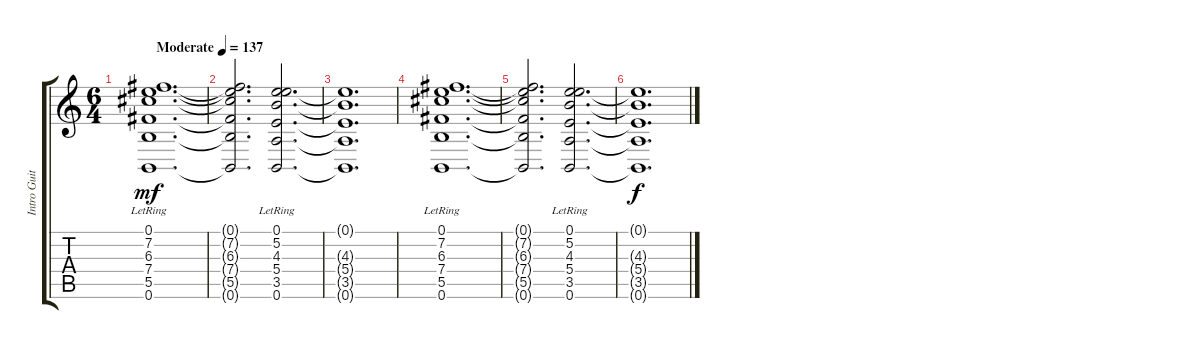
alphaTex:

\track ("Intro Guitar?" "Intro Guit") {instrument electricguitarjazz}
\staff {score tabs}
\tuning (E4 B3 G3 B2 Gb2 B1) {hide}
\ts (6 4)
\tempo (137 "Moderate")
\clef g2
\ks c
(0.1{lr} 7.2 6.3 7.4 5.5 0.6).1{d dy mf instrument electricguitarjazz} |
(0.1{t} 7.2{t} 6.3{t} 7.4{t} 5.5{t} 0.6{t}).2{d} (0.1{lr} 5.2 4.3 5.4 3.5 0.6).2{d} |
(0.1{t} 4.3{t} 5.4{t} 3.5{t} 0.6{t}).1{d} |
(0.1{lr} 7.2 6.3 7.4 5.5 0.6).1{d} |
(0.1{t} 7.2{t} 6.3{t} 7.4{t} 5.5{t} 0.6{t}).2{d} (0.1{lr} 5.2 4.3 5.4 3.5 0.6).2{d} |
(0.1{t} 4.3{t} 5.4{t} 3.5{t} 0.6{t}).1{d dy f}
